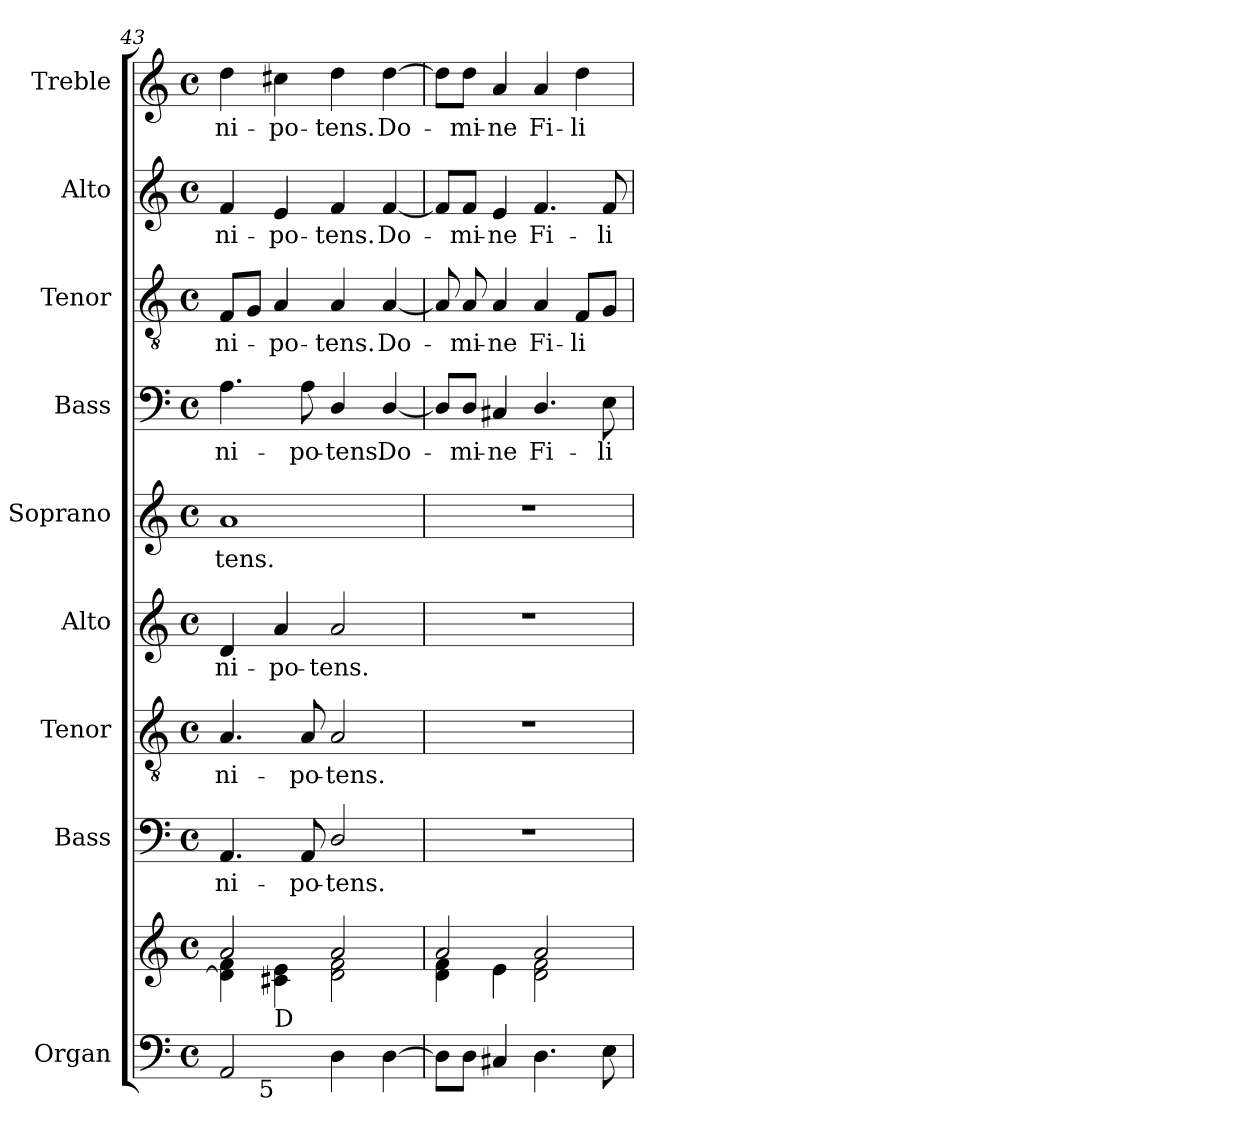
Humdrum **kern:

**kern	**kern	**kern	**text	**kern	**text	**kern	**text	**kern	**text	**kern	**text	**kern	**text	**kern	**text	**kern	**text
*part9	*part9	*part8	*part8	*part7	*part7	*part6	*part6	*part5	*part5	*part4	*part4	*part3	*part3	*part2	*part2	*part1	*part1
*staff10	*staff9	*staff8	*staff8	*staff7	*staff7	*staff6	*staff6	*staff5	*staff5	*staff4	*staff4	*staff3	*staff3	*staff2	*staff2	*staff1	*staff1
*I"Organ	*	*I"Bass	*	*I"Tenor	*	*I"Alto	*	*I"Soprano	*	*I"Bass	*	*I"Tenor	*	*I"Alto	*	*I"Treble	*
*I'Org.	*	*I'B.	*	*I'T.	*	*I'A.	*	*I'S.	*	*I'B.	*	*I'T.	*	*I'A.	*	*I'Tr.	*
*clefF4	*clefG2	*clefF4	*	*clefGv2	*	*clefG2	*	*clefG2	*	*clefF4	*	*clefGv2	*	*clefG2	*	*clefG2	*
*	*	*	*	*ITrd7c12	*	*	*	*	*	*	*	*ITrd7c12	*	*	*	*	*
*k[]	*k[]	*k[]	*	*k[]	*	*k[]	*	*k[]	*	*k[]	*	*k[]	*	*k[]	*	*k[]	*
*C:	*C:	*C:	*	*C:	*	*C:	*	*C:	*	*C:	*	*C:	*	*C:	*	*C:	*
*M4/4	*M4/4	*M4/4	*	*M4/4	*	*M4/4	*	*M4/4	*	*M4/4	*	*M4/4	*	*M4/4	*	*M4/4	*
*met(c)	*met(c)	*met(c)	*	*met(c)	*	*met(c)	*	*met(c)	*	*met(c)	*	*met(c)	*	*met(c)	*	*met(c)	*
=43	=43	=43	=43	=43	=43	=43	=43	=43	=43	=43	=43	=43	=43	=43	=43	=43	=43
*	*^	*	*	*	*	*	*	*	*	*	*	*	*	*	*	*	*
!	!	!	!	!LO:LY:b:color=#000000	!	!	!	!	!	!	!	!	!	!	!	!	!	!
!	!	!	!	!	!	!LO:LY:b:color=#000000	!	!	!	!	!	!	!	!	!	!	!	!
!	!	!	!	!	!	!	!	!LO:LY:b:color=#000000	!	!	!	!	!	!	!	!	!	!
!	!	!	!	!	!	!	!	!	!	!LO:LY:b:color=#000000	!	!	!	!	!	!	!	!
!	!	!	!	!	!	!	!	!	!	!	!	!LO:LY:b:color=#000000	!	!	!	!	!	!
!	!	!	!	!	!	!	!	!	!	!	!	!	!	!LO:LY:b:color=#000000	!	!	!	!
!	!	!	!	!	!	!	!	!	!	!	!	!	!	!	!	!LO:LY:b:color=#000000	!	!
!LO:TX:b:rj:t=6	!	!	!	!	!	!	!	!	!	!	!	!	!	!	!	!	!	!
!LO:TX:t=4	!	!	!	!	!	!	!	!	!	!	!	!	!	!	!	!	!	!
!	!	!	!	!	!	!	!	!	!	!	!	!	!	!	!	!	!	!LO:LY:b:color=#000000
*^	*	*	*	*	*	*	*	*	*	*	*	*	*	*	*	*	*	*
2AAi/	4ryy	2ai/	4di\] 4fi	4.AAi/	-ni-	4.AAi/	-ni-	4di/	-ni-	1ai	-tens.	4.Ai\	-ni-	8FFi/L	-ni-	4fi/	-ni-	4ddi\	-ni-
.	.	.	.	.	.	.	.	.	.	.	.	.	.	8GGi/J	.	.	.	.	.
!	!	!	!	!	!	!	!	!	!LO:LY:b:color=#000000	!	!	!	!	!	!	!	!	!	!
!	!	!	!	!	!	!	!	!	!	!	!	!	!	!	!LO:LY:b:color=#000000	!	!	!	!
!	!	!	!	!	!	!	!	!	!	!	!	!	!	!	!	!	!LO:LY:b:color=#000000	!	!
!	!LO:TX:b:rj:t=5	!	!	!	!	!	!	!	!	!	!	!	!	!	!	!	!	!	!
!	!LO:TX:t=D	!	!	!	!	!	!	!	!	!	!	!	!	!	!	!	!	!	!
!	!	!	!	!	!	!	!	!	!	!	!	!	!	!	!	!	!	!	!LO:LY:b:color=#000000
.	2.ryy	.	4c#Xi\ 4ei	.	.	.	.	4ai/	-po-	.	.	.	.	4AAi/	-po-	4ei/	-po-	4cc#Xi\	-po-
!	!	!	!	!	!LO:LY:b:color=#000000	!	!	!	!	!	!	!	!	!	!	!	!	!	!
!	!	!	!	!	!	!	!LO:LY:b:color=#000000	!	!	!	!	!	!	!	!	!	!	!	!
!	!	!	!	!	!	!	!	!	!	!	!	!	!LO:LY:b:color=#000000	!	!	!	!	!	!
.	.	.	.	8AAi/	-po-	8AAi/	-po-	.	.	.	.	8Ai\	-po-	.	.	.	.	.	.
!	!	!	!	!	!LO:LY:b:color=#000000	!	!	!	!	!	!	!	!	!	!	!	!	!	!
!	!	!	!	!	!	!	!LO:LY:b:color=#000000	!	!	!	!	!	!	!	!	!	!	!	!
!	!	!	!	!	!	!	!	!	!LO:LY:b:color=#000000	!	!	!	!	!	!	!	!	!	!
!	!	!	!	!	!	!	!	!	!	!	!	!	!LO:LY:b:color=#000000	!	!	!	!	!	!
!	!	!	!	!	!	!	!	!	!	!	!	!	!	!	!LO:LY:b:color=#000000	!	!	!	!
!	!	!	!	!	!	!	!	!	!	!	!	!	!	!	!	!	!LO:LY:b:color=#000000	!	!
!	!	!	!	!	!	!	!	!	!	!	!	!	!	!	!	!	!	!	!LO:LY:b:color=#000000
4Di\	.	2ai/	2di\ 2fi	2Di/	-tens.	2AAi/	-tens.	2ai/	-tens.	.	.	4Di/	-tens.	4AAi/	-tens.	4fi/	-tens.	4ddi\	-tens.
!	!	!	!	!	!	!	!	!	!	!	!	!	!LO:LY:b:color=#000000	!	!	!	!	!	!
!	!	!	!	!	!	!	!	!	!	!	!	!	!	!	!LO:LY:b:color=#000000	!	!	!	!
!	!	!	!	!	!	!	!	!	!	!	!	!	!	!	!	!	!LO:LY:b:color=#000000	!	!
!	!	!	!	!	!	!	!	!	!	!	!	!	!	!	!	!	!	!	!LO:LY:b:color=#000000
[4Di\	.	.	.	.	.	.	.	.	.	.	.	[4Di/	Do-	[4AAi/	Do-	[4fi/	Do-	[4ddi\	Do-
*v	*v	*	*	*	*	*	*	*	*	*	*	*	*	*	*	*	*	*	*
=44	=44	=44	=44	=44	=44	=44	=44	=44	=44	=44	=44	=44	=44	=44	=44	=44	=44	=44
8Di\L]	2ai/	4di\ 4fi	1r	.	1r	.	1r	.	1r	.	8Di/L]	.	8AAi/]	.	8fi/L]	.	8ddi\L]	.
!	!	!	!	!	!	!	!	!	!	!	!	!LO:LY:b:color=#000000	!	!	!	!	!	!
!	!	!	!	!	!	!	!	!	!	!	!	!	!	!LO:LY:b:color=#000000	!	!	!	!
!	!	!	!	!	!	!	!	!	!	!	!	!	!	!	!	!LO:LY:b:color=#000000	!	!
!	!	!	!	!	!	!	!	!	!	!	!	!	!	!	!	!	!	!LO:LY:b:color=#000000
8Di\J	.	.	.	.	.	.	.	.	.	.	8Di/J	-mi-	8AAi/	-mi-	8fi/J	-mi-	8ddi\J	-mi-
!	!	!	!	!	!	!	!	!	!	!	!	!LO:LY:b:color=#000000	!	!	!	!	!	!
!	!	!	!	!	!	!	!	!	!	!	!	!	!	!LO:LY:b:color=#000000	!	!	!	!
!	!	!	!	!	!	!	!	!	!	!	!	!	!	!	!	!LO:LY:b:color=#000000	!	!
!	!	!	!	!	!	!	!	!	!	!	!	!	!	!	!	!	!	!LO:LY:b:color=#000000
4C#Xi/	.	4ei\	.	.	.	.	.	.	.	.	4C#Xi/	-ne	4AAi/	-ne	4ei/	-ne	4ai/	-ne
!	!	!	!	!	!	!	!	!	!	!	!	!LO:LY:b:color=#000000	!	!	!	!	!	!
!	!	!	!	!	!	!	!	!	!	!	!	!	!	!LO:LY:b:color=#000000	!	!	!	!
!	!	!	!	!	!	!	!	!	!	!	!	!	!	!	!	!LO:LY:b:color=#000000	!	!
!	!	!	!	!	!	!	!	!	!	!	!	!	!	!	!	!	!	!LO:LY:b:color=#000000
4.Di\	2ai/	2di\ 2fi	.	.	.	.	.	.	.	.	4.Di/	Fi-	4AAi/	Fi-	4.fi/	Fi-	4ai/	Fi-
!	!	!	!	!	!	!	!	!	!	!	!	!	!	!LO:LY:b:color=#000000	!	!	!	!
!	!	!	!	!	!	!	!	!	!	!	!	!	!	!	!	!	!	!LO:LY:b:color=#000000
.	.	.	.	.	.	.	.	.	.	.	.	.	8FFi/L	-li	.	.	4ddi\	-li
!	!	!	!	!	!	!	!	!	!	!	!	!LO:LY:b:color=#000000	!	!	!	!	!	!
!	!	!	!	!	!	!	!	!	!	!	!	!	!	!	!	!LO:LY:b:color=#000000	!	!
8Ei\	.	.	.	.	.	.	.	.	.	.	8Ei\	-li	8GGi/J	.	8fi/	-li	.	.
*	*v	*v	*	*	*	*	*	*	*	*	*	*	*	*	*	*	*	*
=	=	=	=	=	=	=	=	=	=	=	=	=	=	=	=	=	=
*-	*-	*-	*-	*-	*-	*-	*-	*-	*-	*-	*-	*-	*-	*-	*-	*-	*-
